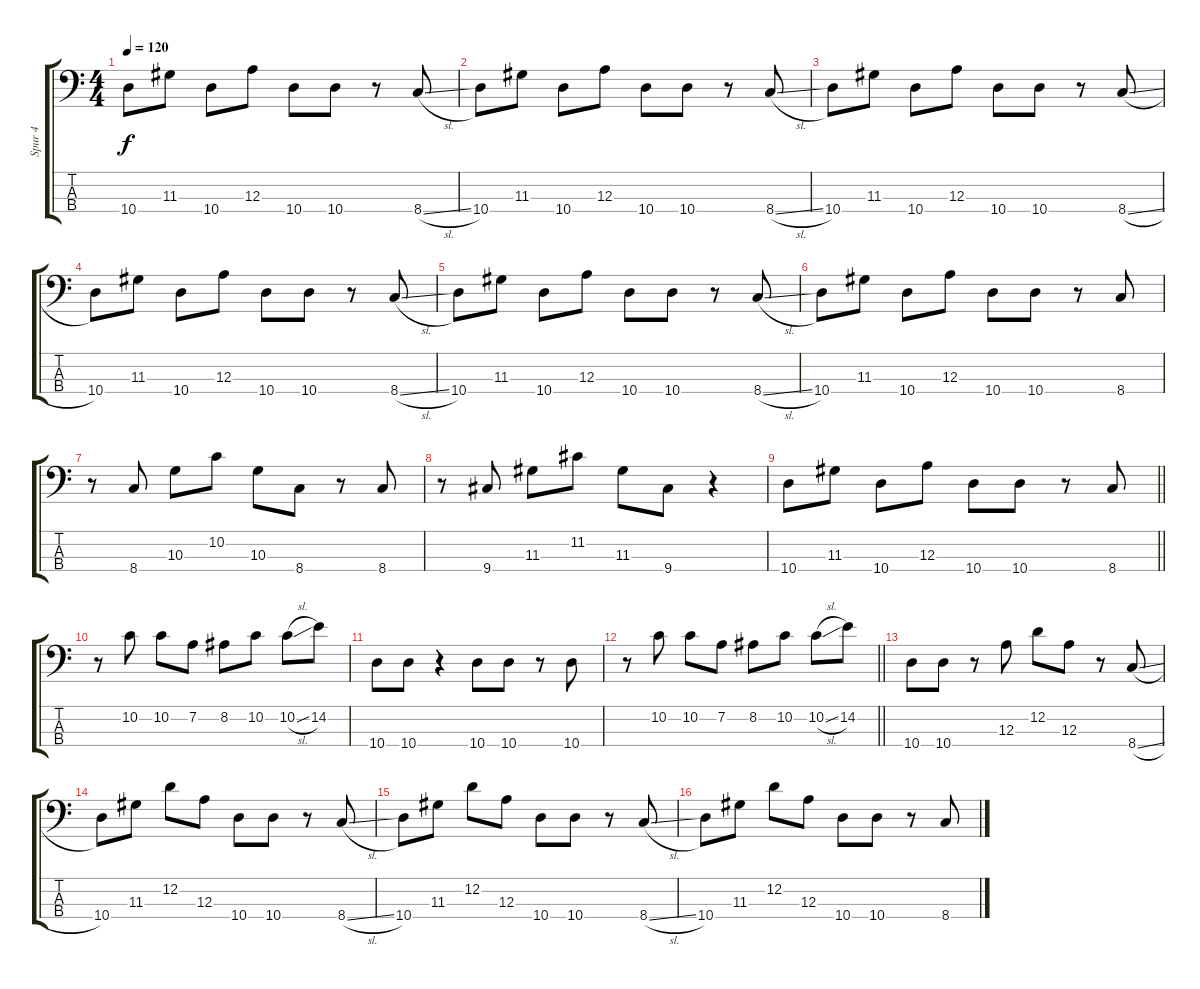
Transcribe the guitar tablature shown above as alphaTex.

\track ("Spur 4" "Spur 4") {instrument electricbasspick}
\staff {score tabs}
\tuning (G2 D2 A1 E1) {hide}
\ts (4 4)
\tempo 120
\clef f4
\ks c
10.4.8{dy f} 11.3.8 10.4.8 12.3.8 10.4.8 10.4.8 r.8 8.4{sl}.8 |
10.4.8 11.3.8 10.4.8 12.3.8 10.4.8 10.4.8 r.8 8.4{sl}.8 |
10.4.8 11.3.8 10.4.8 12.3.8 10.4.8 10.4.8 r.8 8.4{sl}.8 |
10.4.8 11.3.8 10.4.8 12.3.8 10.4.8 10.4.8 r.8 8.4{sl}.8 |
10.4.8 11.3.8 10.4.8 12.3.8 10.4.8 10.4.8 r.8 8.4{sl}.8 |
10.4.8 11.3.8 10.4.8 12.3.8 10.4.8 10.4.8 r.8 8.4.8 |
r.8 8.4.8 10.3.8 10.2.8 10.3.8 8.4.8 r.8 8.4.8 |
r.8 9.4.8 11.3.8 11.2.8 11.3.8 9.4.8 r.4 |
\barLineRight lightlight
10.4.8 11.3.8 10.4.8 12.3.8 10.4.8 10.4.8 r.8 8.4.8 |
r.8 10.2.8 10.2.8 7.2.8 8.2.8 10.2.8 10.2{sl}.8 14.2.8 |
10.4.8 10.4.8 r.4 10.4.8 10.4.8 r.8 10.4.8 |
\barLineRight lightlight
r.8 10.2.8 10.2.8 7.2.8 8.2.8 10.2.8 10.2{sl}.8 14.2.8 |
10.4.8 10.4.8 r.8 12.3.8 12.2.8 12.3.8 r.8 8.4{sl}.8 |
10.4.8 11.3.8 12.2.8 12.3.8 10.4.8 10.4.8 r.8 8.4{sl}.8 |
10.4.8 11.3.8 12.2.8 12.3.8 10.4.8 10.4.8 r.8 8.4{sl}.8 |
10.4.8 11.3.8 12.2.8 12.3.8 10.4.8 10.4.8 r.8 8.4{sl}.8
